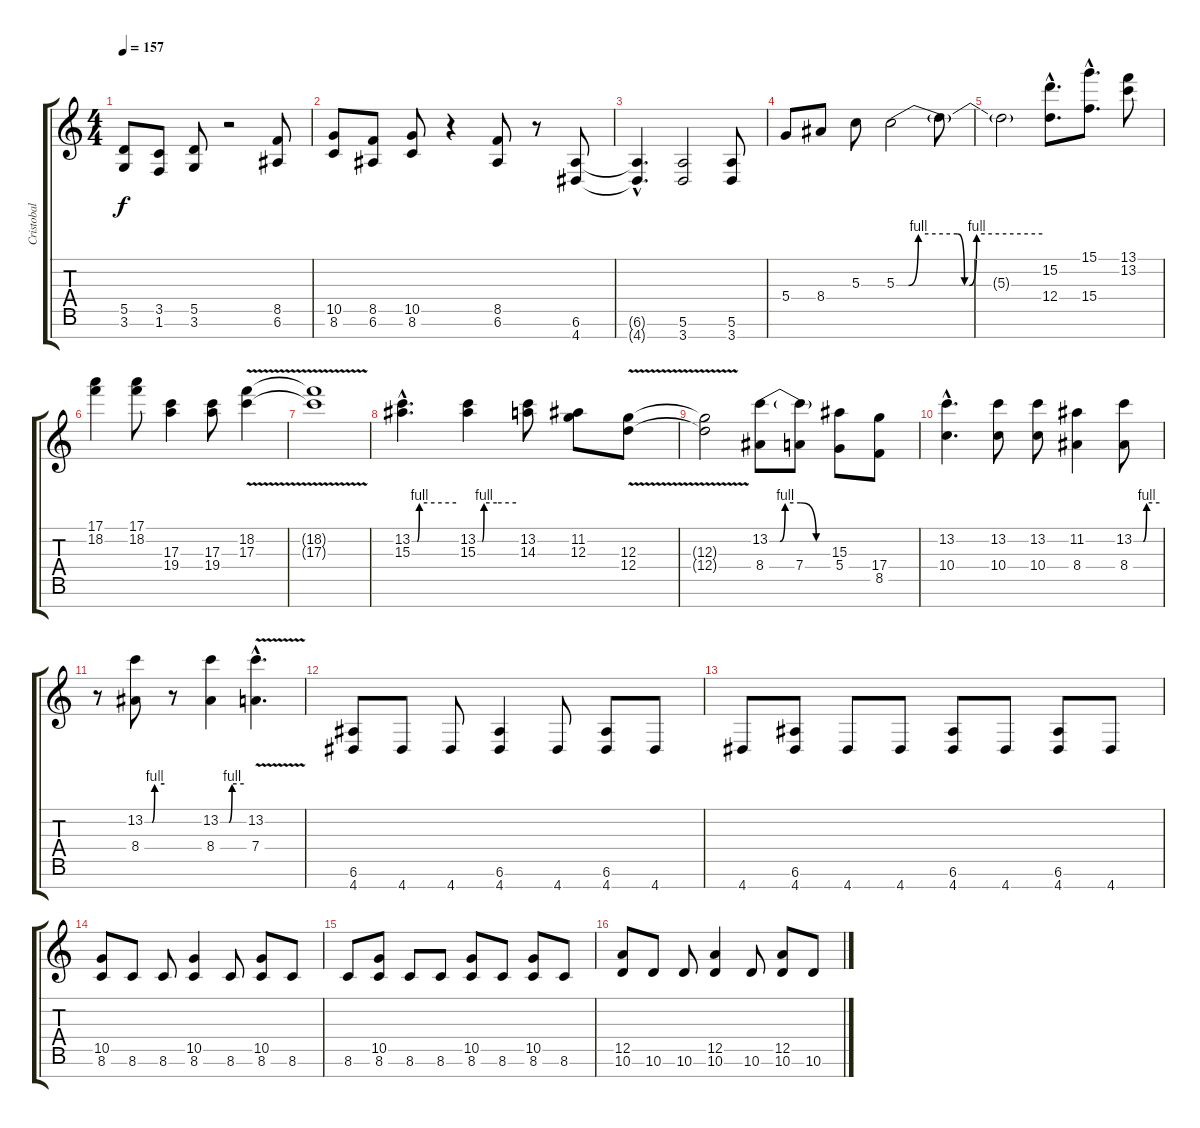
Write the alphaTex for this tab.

\track ("Cristobal" "Cristobal") {instrument distortionguitar}
\staff {score tabs}
\tuning (E4 B3 G3 D3 A2 E2 B1) {hide}
\ts (4 4)
\tempo 157
\clef g2
\ks c
(5.5{t} 3.6{t}).8{dy f} (3.5 1.6).8 (5.5 3.6).8 r.2 (8.5 6.6).8 |
(10.5 8.6).8 (8.5 6.6).8 (10.5 8.6).8 r.4 (8.5 6.6).8 r.8 (6.6 4.7).8 |
(6.6{hac t} 4.7{hac t}).4{d} (5.6 3.7).2 (5.6 3.7).8 |
5.4.8{volume 16 instrument distortionguitar} 8.4.8 5.3.8 5.3{be (custom 0 0 5 0 9 4 25 4 28 0 30 0 33 4 60 4)}.2 5.3{t}.8 |
5.3{t}.2 (15.2{hac} 12.4{hac}).8{d volume 12} (15.1{hac} 15.4{hac}).8{d} (13.1 13.2).8 |
(17.1 18.2).4 (17.1 18.2).8 (17.3 19.4).4 (17.3 19.4).8 (18.2{v} 17.3{v}).4 |
(18.2{t} 17.3{t}).1 |
(13.2{be (custom 0 0 7 0 10 4 60 4) hac} 15.3{hac}).4{d} (13.2{be (custom 0 0 7 0 10 4 30 4 60 4)} 15.3).4 (13.2 14.3).8 (11.2 12.3).8 (12.3{v} 12.4{v}).8 |
(12.3{t} 12.4{t}).2 (13.2{be (custom 0 0 10 0 15 4 30 4 45 0 60 0)} 8.4).8 (13.2{t} 7.4).8 (15.3 5.4).8 (17.4 8.5).8 |
(13.2{hac} 10.4{hac}).4{d} (13.2 10.4).8 (13.2 10.4).8 (11.2 8.4).4 (13.2{be (custom 0 0 9 0 22 0 30 4 60 4)} 8.4).8 |
r.8 (13.2{be (custom 0 0 22 0 30 4 60 4)} 8.4).8 r.8 (13.2{be (custom 0 0 22 0 30 4 60 4)} 8.4).4 (13.2{v hac} 7.4{v hac}).4{d} |
(6.6 4.7).8 4.7.8 4.7.8 (6.6 4.7).4 4.7.8 (6.6 4.7).8 4.7.8 |
4.7.8 (6.6 4.7).8 4.7.8 4.7.8 (6.6 4.7).8 4.7.8 (6.6 4.7).8 4.7.8 |
(10.5 8.6).8 8.6.8 8.6.8 (10.5 8.6).4 8.6.8 (10.5 8.6).8 8.6.8 |
8.6.8 (10.5 8.6).8 8.6.8 8.6.8 (10.5 8.6).8 8.6.8 (10.5 8.6).8 8.6.8 |
(12.5 10.6).8 10.6.8 10.6.8 (12.5 10.6).4 10.6.8 (12.5 10.6).8 10.6.8
